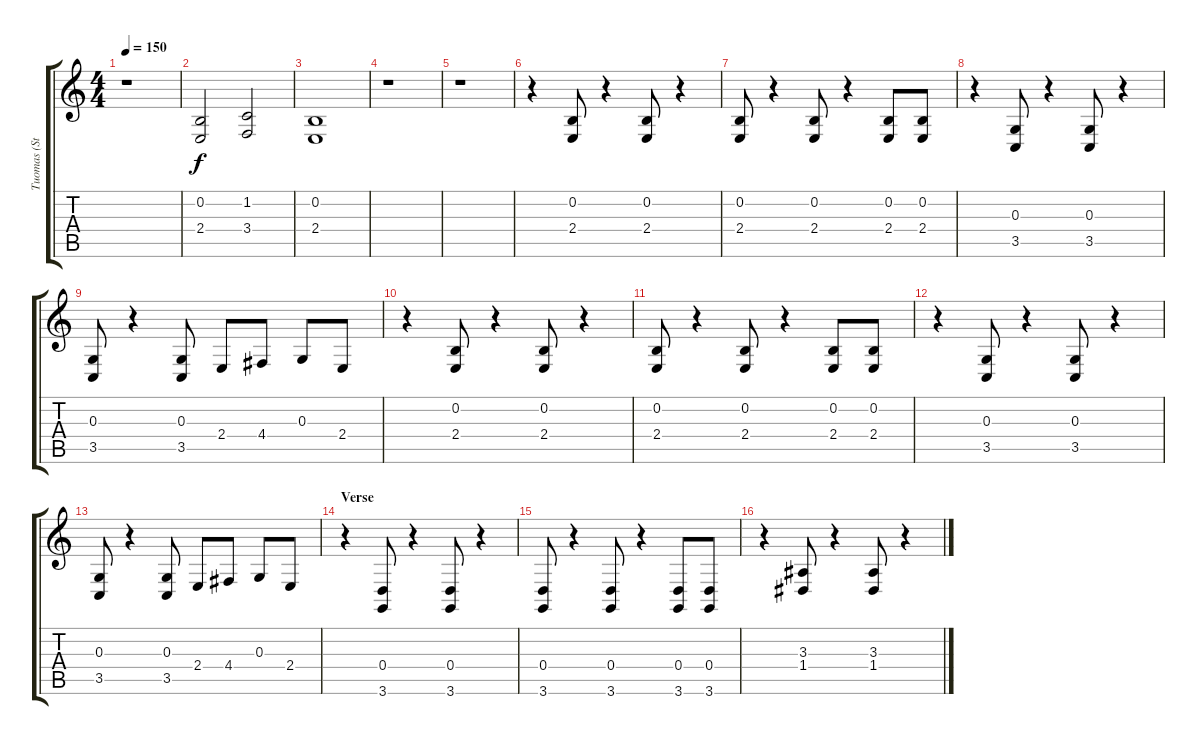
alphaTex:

\track ("Tuomas (String)" "Tuomas (St") {instrument stringensemble1}
\staff {score tabs}
\tuning (E4 B3 G3 D3 A2 E2) {hide}
\ts (4 4)
\tempo 150
\clef g2
\ks c
r.1{dy f} |
(0.2 2.4).2 (1.2 3.4).2 |
(0.2 2.4).1 |
r.1 |
r.1 |
r.4 (0.2 2.4).8 r.4 (0.2 2.4).8 r.4 |
(0.2 2.4).8 r.4 (0.2 2.4).8 r.4 (0.2 2.4).8 (0.2 2.4).8 |
r.4 (0.3 3.5).8 r.4 (0.3 3.5).8 r.4 |
(0.3 3.5).8 r.4 (0.3 3.5).8 2.4.8 4.4.8 0.3.8 2.4.8 |
r.4 (0.2 2.4).8 r.4 (0.2 2.4).8 r.4 |
(0.2 2.4).8 r.4 (0.2 2.4).8 r.4 (0.2 2.4).8 (0.2 2.4).8 |
r.4 (0.3 3.5).8 r.4 (0.3 3.5).8 r.4 |
(0.3 3.5).8 r.4 (0.3 3.5).8 2.4.8 4.4.8 0.3.8 2.4.8 |
\section ("" "Verse ")
r.4 (0.4 3.6).8 r.4 (0.4 3.6).8 r.4 |
(0.4 3.6).8 r.4 (0.4 3.6).8 r.4 (0.4 3.6).8 (0.4 3.6).8 |
r.4 (3.3 1.4).8 r.4 (3.3 1.4).8 r.4
